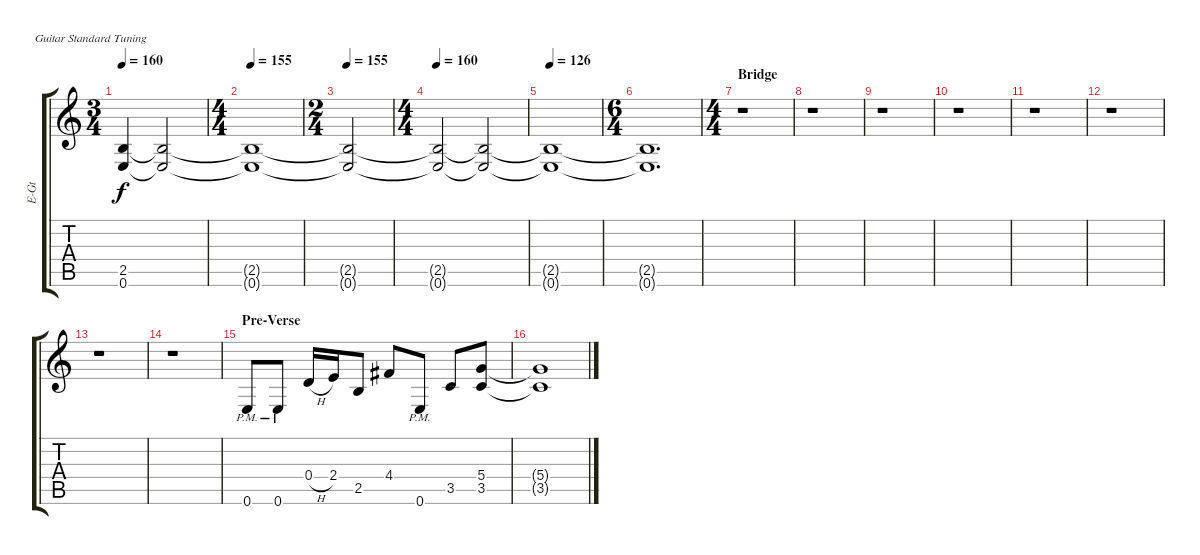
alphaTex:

\bracketExtendMode groupsimilarinstruments
\track ("D. Mustaine" "E-Gt") {instrument distortionguitar}
\staff {score tabs}
\tuning (E4 B3 G3 D3 A2 E2)
\ts (3 4)
\beaming (8 3 1 1 1)
\tempo 160
\clef g2
\ks c
(2.5{t} 0.6{t}).4{dy f} (2.5{t} 0.6{t}).2 |
\ts (4 4)
\beaming (8 2 2 2 2)
\tempo 155
(2.5{t} 0.6{t}).1 |
\ts (2 4)
\beaming (8 1 1 1 1)
\tempo 155
(2.5{t} 0.6{t}).2 |
\ts (4 4)
\beaming (8 2 2 2 2)
\tempo 160
(2.5{t} 0.6{t}).2 (2.5{t} 0.6{t}).2 |
\tempo 126
(2.5{t} 0.6{t}).1 |
\ts (6 4)
\beaming (8 3 3 3 3)
(2.5{t} 0.6{t}).1{d} |
\ts (4 4)
\beaming (8 2 2 2 2)
\section ("" "Bridge")
r.1 |
r.1 |
r.1 |
r.1 |
r.1 |
r.1 |
r.1 |
r.1 |
\section ("" "Pre-Verse")
0.6{pm}.8 0.6{pm}.8 0.4{h}.16 2.4.16 2.5.8 4.4{acc #}.8 0.6{pm}.8 3.5.8 (5.4 3.5).8 |
(5.4{t} 3.5{t}).1
